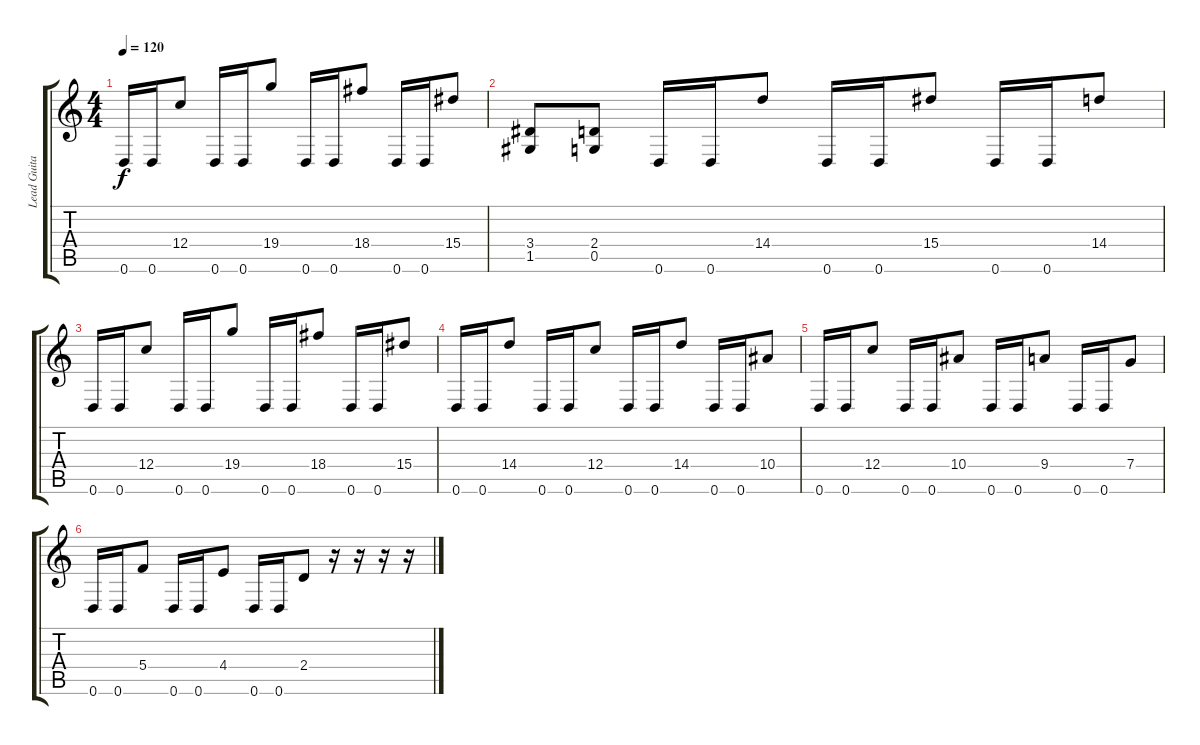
\track ("Lead Guitar" "Lead Guita") {instrument distortionguitar}
\staff {score tabs}
\tuning (D4 A3 F3 C3 G2 D2) {hide}
\ts (4 4)
\tempo 120
\clef g2
\ks c
0.6.16{dy f} 0.6.16 12.4.8 0.6.16 0.6.16 19.4.8 0.6.16 0.6.16 18.4.8 0.6.16 0.6.16 15.4.8 |
(3.4 1.5).8 (2.4 0.5).8 0.6.16 0.6.16 14.4.8 0.6.16 0.6.16 15.4.8 0.6.16 0.6.16 14.4.8 |
0.6.16 0.6.16 12.4.8 0.6.16 0.6.16 19.4.8 0.6.16 0.6.16 18.4.8 0.6.16 0.6.16 15.4.8 |
0.6.16 0.6.16 14.4.8 0.6.16 0.6.16 12.4.8 0.6.16 0.6.16 14.4.8 0.6.16 0.6.16 10.4.8 |
0.6.16 0.6.16 12.4.8 0.6.16 0.6.16 10.4.8 0.6.16 0.6.16 9.4.8 0.6.16 0.6.16 7.4.8 |
0.6.16 0.6.16 5.4.8 0.6.16 0.6.16 4.4.8 0.6.16 0.6.16 2.4.8 r.16 r.16 r.16 r.16
